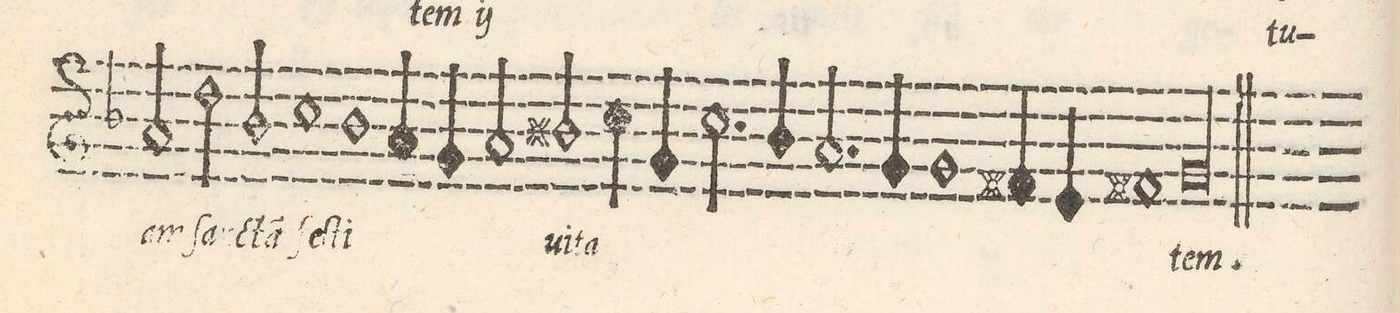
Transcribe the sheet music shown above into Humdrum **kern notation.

**kern	**text
*I"CANTVS	*
*clefG2	*
*k[b-]	*
*met(C|)	*
*M2/1	*
=66-	=66-
2a/	-am
2dd\	ſan-
2b-/	-cta(m)
1cc\	fe-
=67-	=67-
1b-	-ſti-
4a/	.
4g/	.
=68-	=68-
2a/	.
2bn/	-ui-
4cc\	-ta-
4g/	.
2.cc\	.
=69-	=69-
4b-y/	.
2.a/	.
4g/	.
1g/	.
=70-	=70-
4f#X/	.
4eny/	.
1f#X	.
=71-	=71-
0gl	-tem.
==	==
*-	*-
